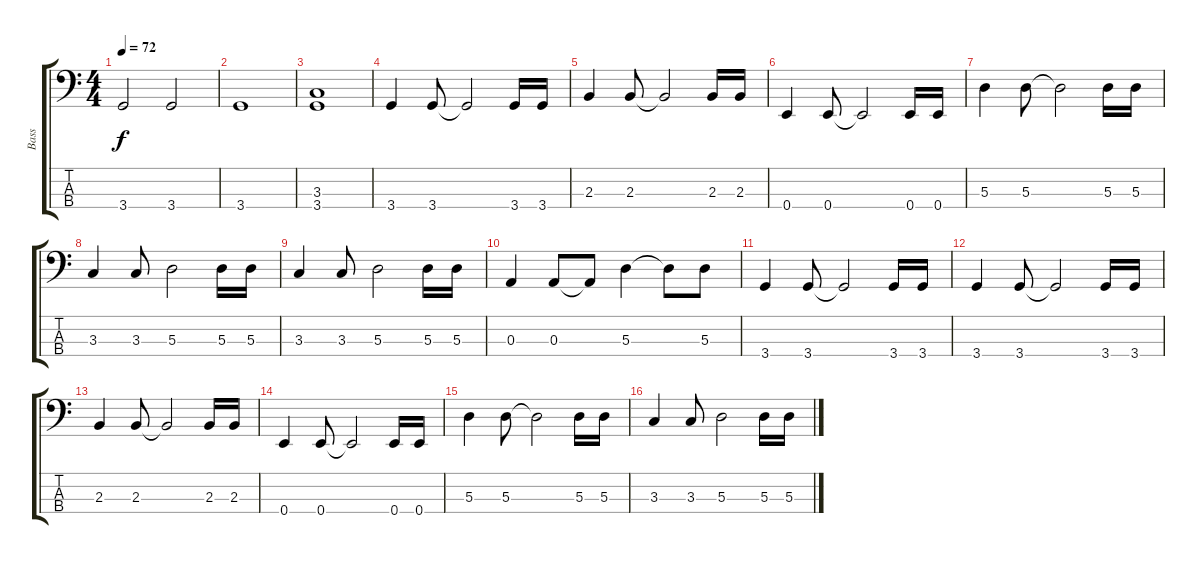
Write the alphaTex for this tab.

\track ("Bass" "Bass") {instrument electricbasspick}
\staff {score tabs}
\tuning (G2 D2 A1 E1) {hide}
\ts (4 4)
\tempo 72
\clef f4
\ks c
3.4.2{dy f} 3.4.2 |
3.4.1 |
(3.3 3.4).1 |
3.4.4 3.4.8 3.4{t}.2 3.4.16 3.4.16 |
2.3.4 2.3.8 2.3{t}.2 2.3.16 2.3.16 |
0.4.4 0.4.8 0.4{t}.2 0.4.16 0.4.16 |
5.3.4 5.3.8 5.3{t}.2 5.3.16 5.3.16 |
3.3.4 3.3.8 5.3.2 5.3.16 5.3.16 |
3.3.4 3.3.8 5.3.2 5.3.16 5.3.16 |
0.3.4 0.3.8 0.3{t}.8 5.3.4 5.3{t}.8 5.3.8 |
3.4.4 3.4.8 3.4{t}.2 3.4.16 3.4.16 |
3.4.4 3.4.8 3.4{t}.2 3.4.16 3.4.16 |
2.3.4 2.3.8 2.3{t}.2 2.3.16 2.3.16 |
0.4.4 0.4.8 0.4{t}.2 0.4.16 0.4.16 |
5.3.4 5.3.8 5.3{t}.2 5.3.16 5.3.16 |
3.3.4 3.3.8 5.3.2 5.3.16 5.3.16
